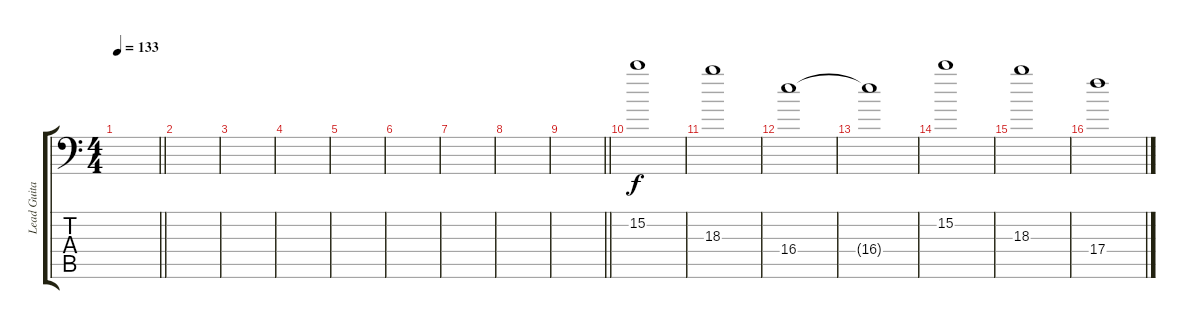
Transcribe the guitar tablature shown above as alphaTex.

\track ("Lead Guitar #2" "Lead Guita") {instrument electricguitarjazz}
\staff {score tabs}
\tuning (D4 A3 F3 C3 G2 A1) {hide}
\ts (4 4)
\tempo 133
\clef f4
\barLineRight lightlight
\ks c
|
\section ("" "")
|
|
|
|
|
|
|
\barLineRight lightlight
|
\section ("" "")
15.2.1{volume 8} |
18.3.1 |
16.4.1 |
16.4{t}.1 |
15.2.1 |
18.3.1 |
17.4.1
